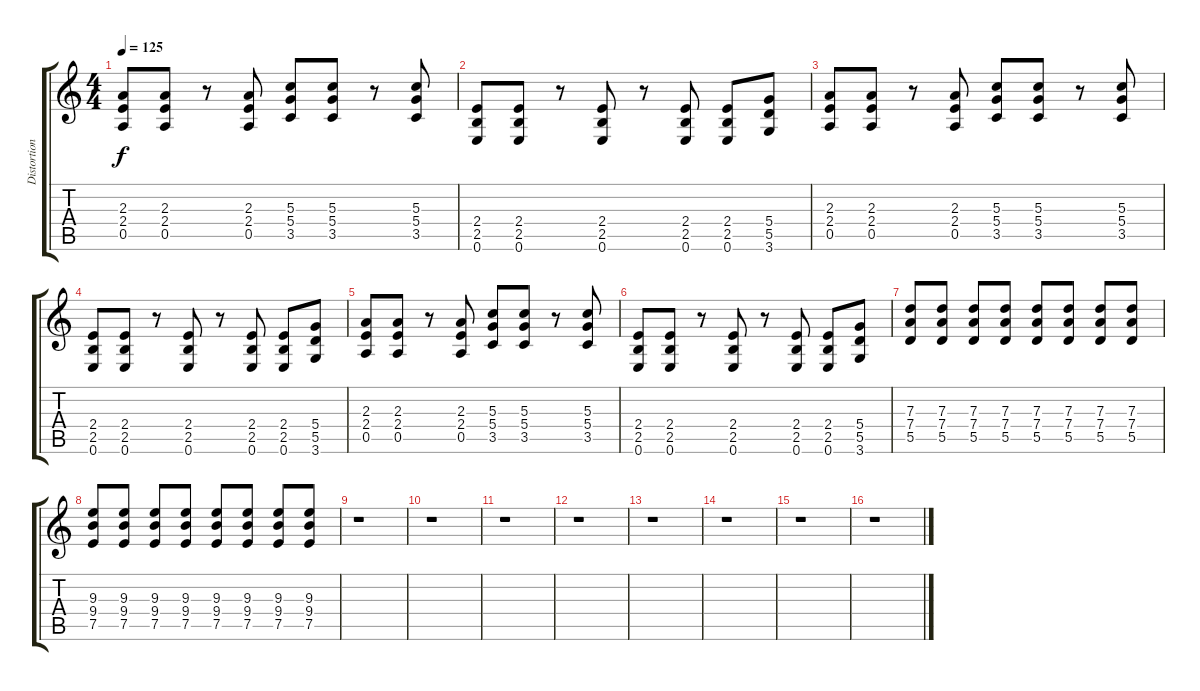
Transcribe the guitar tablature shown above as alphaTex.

\track ("Distortion Guitar" "Distortion") {instrument distortionguitar}
\staff {score tabs}
\tuning (E4 B3 G3 D3 A2 E2) {hide}
\ts (4 4)
\tempo 125
\clef g2
\ks c
(2.3 2.4 0.5).8{dy f} (2.3 2.4 0.5).8 r.8 (2.3 2.4 0.5).8 (5.3 5.4 3.5).8 (5.3 5.4 3.5).8 r.8 (5.3 5.4 3.5).8 |
(2.4 2.5 0.6).8 (2.4 2.5 0.6).8 r.8 (2.4 2.5 0.6).8 r.8 (2.4 2.5 0.6).8 (2.4 2.5 0.6).8 (5.4 5.5 3.6).8 |
(2.3 2.4 0.5).8 (2.3 2.4 0.5).8 r.8 (2.3 2.4 0.5).8 (5.3 5.4 3.5).8 (5.3 5.4 3.5).8 r.8 (5.3 5.4 3.5).8 |
(2.4 2.5 0.6).8 (2.4 2.5 0.6).8 r.8 (2.4 2.5 0.6).8 r.8 (2.4 2.5 0.6).8 (2.4 2.5 0.6).8 (5.4 5.5 3.6).8 |
(2.3 2.4 0.5).8 (2.3 2.4 0.5).8 r.8 (2.3 2.4 0.5).8 (5.3 5.4 3.5).8 (5.3 5.4 3.5).8 r.8 (5.3 5.4 3.5).8 |
(2.4 2.5 0.6).8 (2.4 2.5 0.6).8 r.8 (2.4 2.5 0.6).8 r.8 (2.4 2.5 0.6).8 (2.4 2.5 0.6).8 (5.4 5.5 3.6).8 |
(7.3 7.4 5.5).8 (7.3 7.4 5.5).8 (7.3 7.4 5.5).8 (7.3 7.4 5.5).8 (7.3 7.4 5.5).8 (7.3 7.4 5.5).8 (7.3 7.4 5.5).8 (7.3 7.4 5.5).8 |
(9.3 9.4 7.5).8 (9.3 9.4 7.5).8 (9.3 9.4 7.5).8 (9.3 9.4 7.5).8 (9.3 9.4 7.5).8 (9.3 9.4 7.5).8 (9.3 9.4 7.5).8 (9.3 9.4 7.5).8 |
r.1 |
r.1 |
r.1 |
r.1 |
r.1 |
r.1 |
r.1 |
r.1
